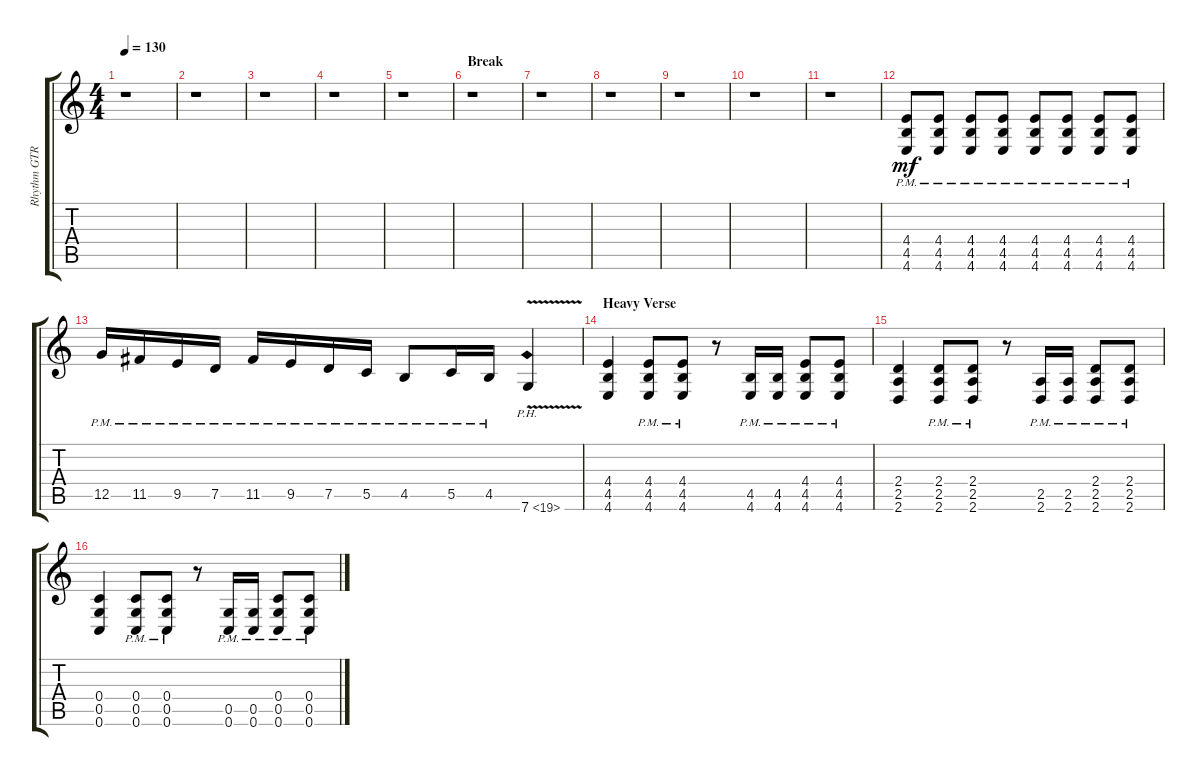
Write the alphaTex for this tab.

\track ("Rhythm GTR 2" "Rhythm GTR") {instrument distortionguitar}
\staff {score tabs}
\tuning (D4 A3 F3 C3 G2 C2) {hide}
\ts (4 4)
\tempo 130
\clef g2
\ks aminor
r.1{dy mf} |
r.1 |
r.1 |
r.1 |
r.1 |
\section ("" "Break")
r.1 |
r.1 |
r.1 |
r.1 |
r.1 |
r.1 |
(4.4{pm} 4.5{pm} 4.6{pm}).8 (4.4{pm} 4.5{pm} 4.6{pm}).8 (4.4{pm} 4.5{pm} 4.6{pm}).8 (4.4{pm} 4.5{pm} 4.6{pm}).8 (4.4{pm} 4.5{pm} 4.6{pm}).8 (4.4{pm} 4.5{pm} 4.6{pm}).8 (4.4{pm} 4.5{pm} 4.6{pm}).8 (4.4{pm} 4.5{pm} 4.6{pm}).8 |
12.5{pm}.16 11.5{pm}.16 9.5{pm}.16 7.5{pm}.16 11.5{pm}.16 9.5{pm}.16 7.5{pm}.16 5.5{pm}.16 4.5{pm}.8 5.5{pm}.16 4.5{pm}.16 7.6{ph 12 v}.4 |
\section ("" "Heavy Verse")
(4.4 4.5 4.6).4 (4.4{pm} 4.5{pm} 4.6{pm}).8 (4.4{pm} 4.5{pm} 4.6{pm}).8 r.8 (4.5{pm} 4.6{pm}).16 (4.5{pm} 4.6{pm}).16 (4.4{pm} 4.5{pm} 4.6{pm}).8 (4.4{pm} 4.5{pm} 4.6{pm}).8 |
(2.4 2.5 2.6).4 (2.4{pm} 2.5{pm} 2.6{pm}).8 (2.4{pm} 2.5{pm} 2.6{pm}).8 r.8 (2.5{pm} 2.6{pm}).16 (2.5{pm} 2.6{pm}).16 (2.4{pm} 2.5{pm} 2.6{pm}).8 (2.4{pm} 2.5{pm} 2.6{pm}).8 |
(0.4 0.5 0.6).4 (0.4{pm} 0.5{pm} 0.6{pm}).8 (0.4{pm} 0.5{pm} 0.6{pm}).8 r.8 (0.5{pm} 0.6{pm}).16 (0.5{pm} 0.6{pm}).16 (0.4{pm} 0.5{pm} 0.6{pm}).8 (0.4{pm} 0.5{pm} 0.6{pm}).8
